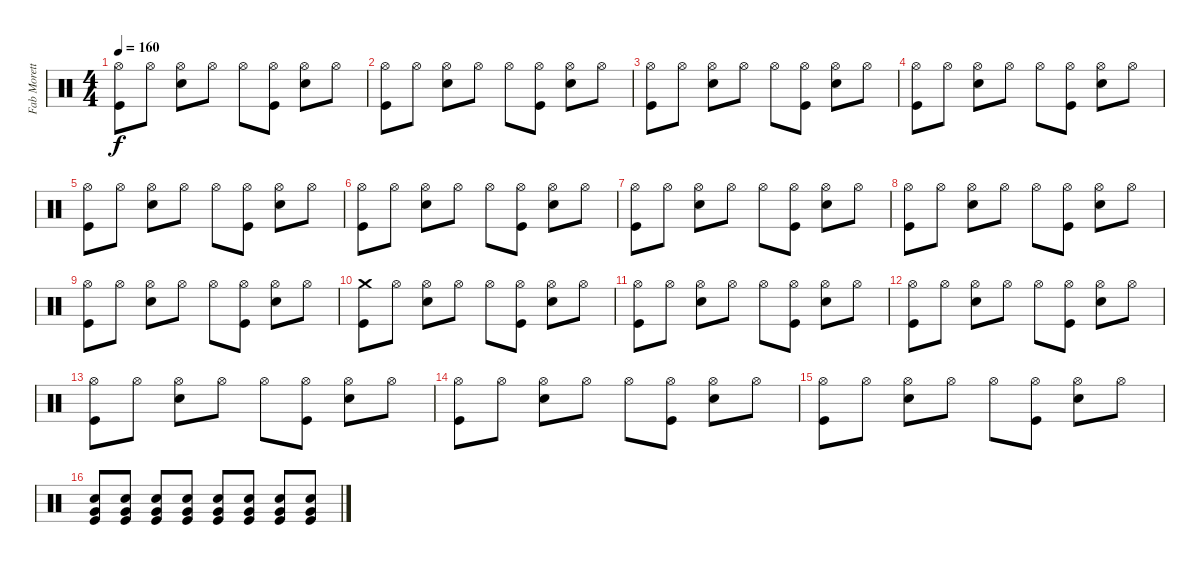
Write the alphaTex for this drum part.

\track ("Fab Moretti" "Fab Morett") {instrument percussion}
\staff {score}
\articulation defaults
\ts (4 4)
\tempo 160
\clef neutral
\ks c
("Hi-Hat (open)" "Kick (hit)").8{dy f} "Hi-Hat (open)".8 ("Hi-Hat (open)" "Electric Snare (hit)").8 "Hi-Hat (open)".8 "Hi-Hat (open)".8 ("Hi-Hat (open)" "Kick (hit)").8 ("Hi-Hat (open)" "Electric Snare (hit)").8 "Hi-Hat (open)".8 |
("Hi-Hat (open)" "Kick (hit)").8 "Hi-Hat (open)".8 ("Hi-Hat (open)" "Electric Snare (hit)").8 "Hi-Hat (open)".8 "Hi-Hat (open)".8 ("Hi-Hat (open)" "Kick (hit)").8 ("Hi-Hat (open)" "Electric Snare (hit)").8 "Hi-Hat (open)".8 |
("Hi-Hat (open)" "Kick (hit)").8 "Hi-Hat (open)".8 ("Hi-Hat (open)" "Electric Snare (hit)").8 "Hi-Hat (open)".8 "Hi-Hat (open)".8 ("Hi-Hat (open)" "Kick (hit)").8 ("Hi-Hat (open)" "Electric Snare (hit)").8 "Hi-Hat (open)".8 |
("Hi-Hat (open)" "Kick (hit)").8 "Hi-Hat (open)".8 ("Hi-Hat (open)" "Electric Snare (hit)").8 "Hi-Hat (open)".8 "Hi-Hat (open)".8 ("Hi-Hat (open)" "Kick (hit)").8 ("Hi-Hat (open)" "Electric Snare (hit)").8 "Hi-Hat (open)".8 |
("Hi-Hat (open)" "Kick (hit)").8 "Hi-Hat (open)".8 ("Hi-Hat (open)" "Electric Snare (hit)").8 "Hi-Hat (open)".8 "Hi-Hat (open)".8 ("Hi-Hat (open)" "Kick (hit)").8 ("Hi-Hat (open)" "Electric Snare (hit)").8 "Hi-Hat (open)".8 |
("Hi-Hat (open)" "Kick (hit)").8 "Hi-Hat (open)".8 ("Hi-Hat (open)" "Electric Snare (hit)").8 "Hi-Hat (open)".8 "Hi-Hat (open)".8 ("Hi-Hat (open)" "Kick (hit)").8 ("Hi-Hat (open)" "Electric Snare (hit)").8 "Hi-Hat (open)".8 |
("Hi-Hat (open)" "Kick (hit)").8 "Hi-Hat (open)".8 ("Hi-Hat (open)" "Electric Snare (hit)").8 "Hi-Hat (open)".8 "Hi-Hat (open)".8 ("Hi-Hat (open)" "Kick (hit)").8 ("Hi-Hat (open)" "Electric Snare (hit)").8 "Hi-Hat (open)".8 |
("Hi-Hat (open)" "Kick (hit)").8 "Hi-Hat (open)".8 ("Hi-Hat (open)" "Electric Snare (hit)").8 "Hi-Hat (open)".8 "Hi-Hat (open)".8 ("Hi-Hat (open)" "Kick (hit)").8 ("Hi-Hat (open)" "Electric Snare (hit)").8 "Hi-Hat (open)".8 |
("Hi-Hat (open)" "Kick (hit)").8 "Hi-Hat (open)".8 ("Hi-Hat (open)" "Electric Snare (hit)").8 "Hi-Hat (open)".8 "Hi-Hat (open)".8 ("Hi-Hat (open)" "Kick (hit)").8 ("Hi-Hat (open)" "Electric Snare (hit)").8 "Hi-Hat (open)".8 |
("Crash medium (hit)" "Kick (hit)").8 "Hi-Hat (open)".8 ("Hi-Hat (open)" "Electric Snare (hit)").8 "Hi-Hat (open)".8 "Hi-Hat (open)".8 ("Hi-Hat (open)" "Kick (hit)").8 ("Hi-Hat (open)" "Electric Snare (hit)").8 "Hi-Hat (open)".8 |
("Hi-Hat (open)" "Kick (hit)").8 "Hi-Hat (open)".8 ("Hi-Hat (open)" "Electric Snare (hit)").8 "Hi-Hat (open)".8 "Hi-Hat (open)".8 ("Hi-Hat (open)" "Kick (hit)").8 ("Hi-Hat (open)" "Electric Snare (hit)").8 "Hi-Hat (open)".8 |
("Hi-Hat (open)" "Kick (hit)").8 "Hi-Hat (open)".8 ("Hi-Hat (open)" "Electric Snare (hit)").8 "Hi-Hat (open)".8 "Hi-Hat (open)".8 ("Hi-Hat (open)" "Kick (hit)").8 ("Hi-Hat (open)" "Electric Snare (hit)").8 "Hi-Hat (open)".8 |
("Hi-Hat (open)" "Kick (hit)").8 "Hi-Hat (open)".8 ("Hi-Hat (open)" "Electric Snare (hit)").8 "Hi-Hat (open)".8 "Hi-Hat (open)".8 ("Hi-Hat (open)" "Kick (hit)").8 ("Hi-Hat (open)" "Electric Snare (hit)").8 "Hi-Hat (open)".8 |
("Hi-Hat (open)" "Kick (hit)").8 "Hi-Hat (open)".8 ("Hi-Hat (open)" "Electric Snare (hit)").8 "Hi-Hat (open)".8 "Hi-Hat (open)".8 ("Hi-Hat (open)" "Kick (hit)").8 ("Hi-Hat (open)" "Electric Snare (hit)").8 "Hi-Hat (open)".8 |
("Hi-Hat (open)" "Kick (hit)").8 "Hi-Hat (open)".8 ("Hi-Hat (open)" "Electric Snare (hit)").8 "Hi-Hat (open)".8 "Hi-Hat (open)".8 ("Hi-Hat (open)" "Kick (hit)").8 ("Hi-Hat (open)" "Electric Snare (hit)").8 "Hi-Hat (open)".8 |
("Very Low Tom (hit)" "Electric Snare (hit)" "Kick (hit)").8 ("Very Low Tom (hit)" "Electric Snare (hit)" "Kick (hit)").8 ("Very Low Tom (hit)" "Electric Snare (hit)" "Kick (hit)").8 ("Very Low Tom (hit)" "Electric Snare (hit)" "Kick (hit)").8 ("Very Low Tom (hit)" "Electric Snare (hit)" "Kick (hit)").8 ("Very Low Tom (hit)" "Electric Snare (hit)" "Kick (hit)").8 ("Very Low Tom (hit)" "Electric Snare (hit)" "Kick (hit)").8 ("Very Low Tom (hit)" "Electric Snare (hit)" "Kick (hit)").8
